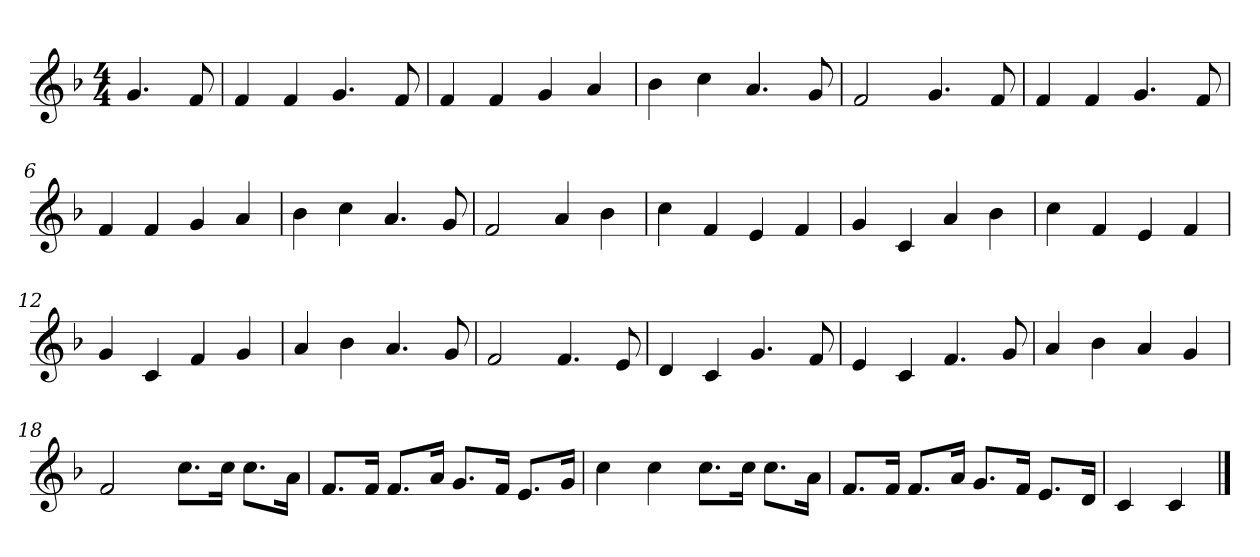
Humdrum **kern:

**kern
*part1
*staff1
*k[b-]
*M4/4
*MM120
=
4.g
8f
=1
4f
4f
4.g
8f
=2
4f
4f
4g
4a
=3
4b-
4cc
4.a
8g
=4
2f
4.g
8f
=5
4f
4f
4.g
8f
=6
4f
4f
4g
4a
=7
4b-
4cc
4.a
8g
=8
2f
4a
4b-
=9
4cc
4f
4e
4f
=10
4g
4c
4a
4b-
=11
4cc
4f
4e
4f
=12
4g
4c
4f
4g
=13
4a
4b-
4.a
8g
=14
2f
4.f
8e
=15
4d
4c
4.g
8f
=16
4e
4c
4.f
8g
=17
4a
4b-
4a
4g
=18
2f
8.ccL
16ccJk
8.ccL
16aJk
=19
8.fL
16fJk
8.fL
16aJk
8.gL
16fJk
8.eL
16gJk
=20
4cc
4cc
8.ccL
16ccJk
8.ccL
16aJk
=21
8.fL
16fJk
8.fL
16aJk
8.gL
16fJk
8.eL
16dJk
=22
4c
4c
==
*-
